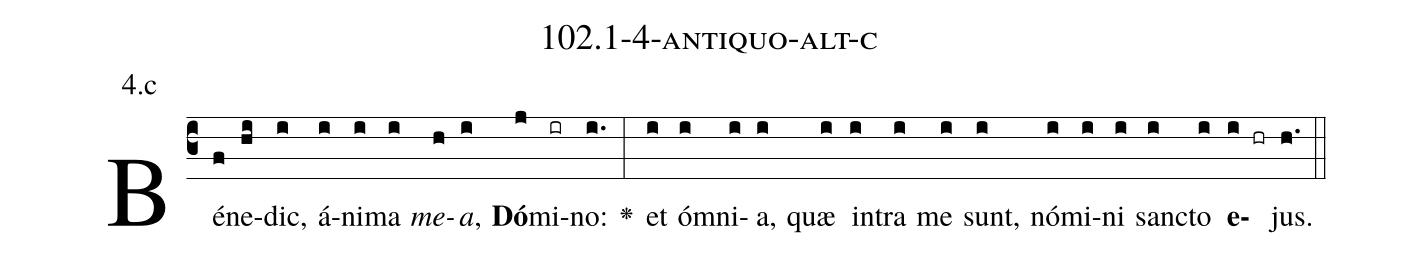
name: 102.1-4-antiquo-alt-c;
annotation: 4.c;
%%
(c3)Bé(f)ne(hi)dic,(i) á(i)ni(i)ma(i) <i>me</i>(h)<i>a</i>,(i) <b>Dó</b>(j)mi(ir)no:(i.) <v>\greheightstar</v>(:) et(i) óm(i)ni(i)a,(i) quæ(i) in(i)tra(i) me(i) sunt,(i) nó(i)mi(i)ni(i) sanc(i)to(i) <b>e</b>(i hr)jus.(h.) (::)


%E(i) u(i) o(i) u(i) a(i) e.(h.) (::)
